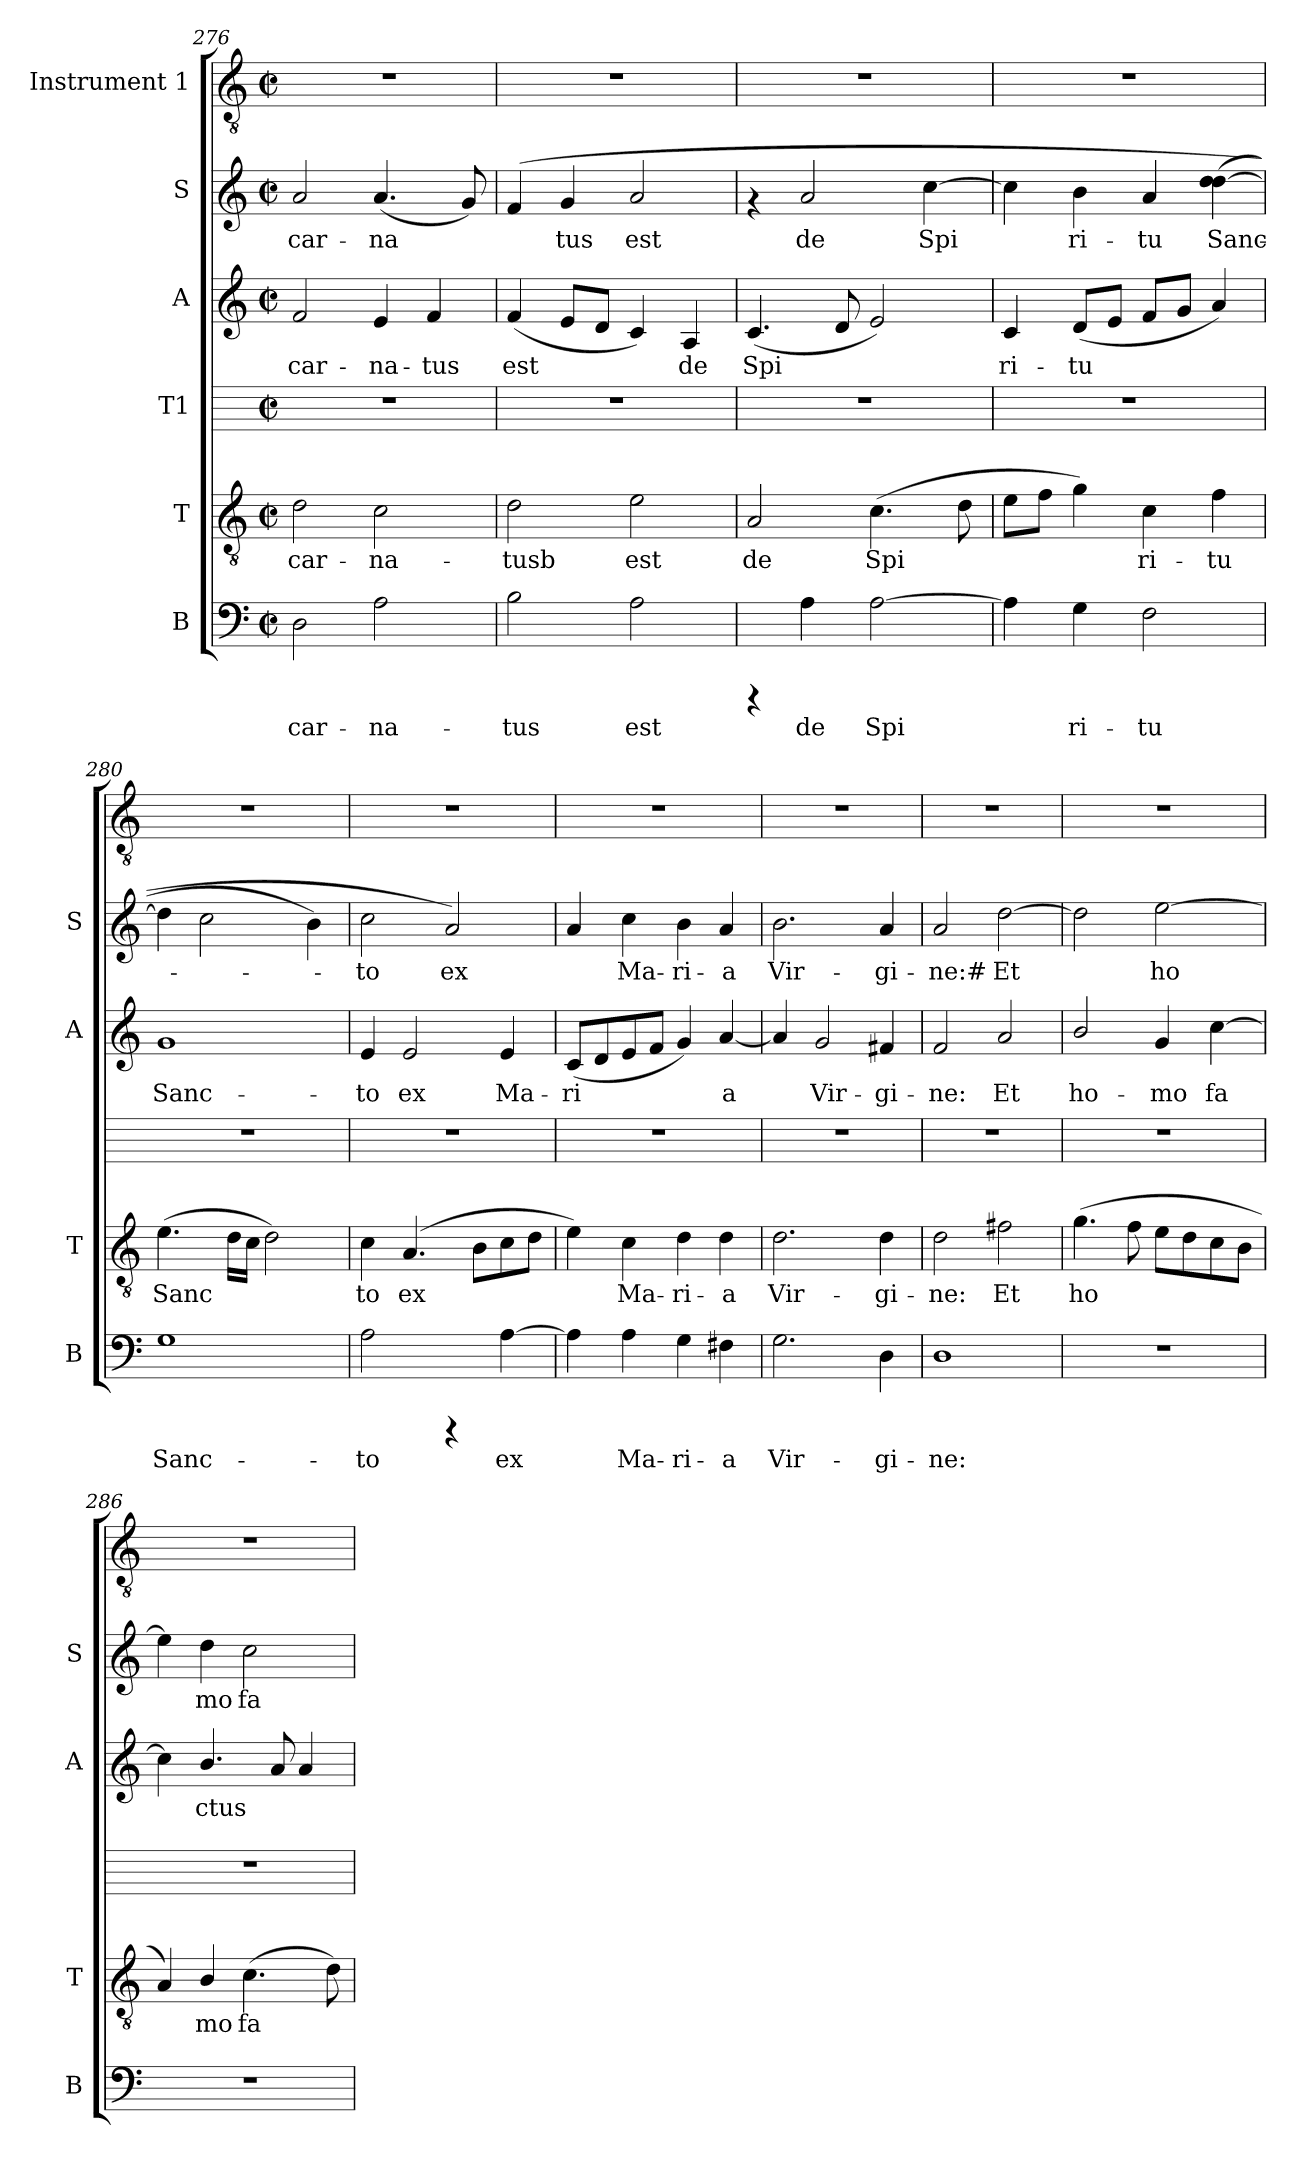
**kern	**text	**kern	**text	**kern	**kern	**text	**kern	**text	**kern
*part6	*part6	*part5	*part5	*part4	*part3	*part3	*part2	*part2	*part1
*staff6	*staff6	*staff5	*staff5	*staff4	*staff3	*staff3	*staff2	*staff2	*staff1
*I"B	*	*I"T	*	*I"T1	*I"A	*	*I"S	*	*I"Instrument 1
*I'B	*	*I'T	*	*	*I'A	*	*I'S	*	*
*clefF4	*	*clefGv2	*	*	*clefG2	*	*clefG2	*	*clefGv2
*k[]	*	*k[]	*	*k[]	*k[]	*	*k[]	*	*k[]
*C:	*	*C:	*	*C:	*C:	*	*C:	*	*C:
*M2/2	*	*M2/2	*	*M2/2	*M2/2	*	*M2/2	*	*M2/2
*met(c|)	*	*met(c|)	*	*met(c|)	*met(c|)	*	*met(c|)	*	*met(c|)
=276	=276	=276	=276	=276	=276	=276	=276	=276	=276
!	!LO:LY:b:cj	!	!LO:LY:b:cj	!	!	!LO:LY:b:cj	!	!LO:LY:b:cj	!
2D\	-car-	2d\	-car-	1r	2f/	-car-	2a/	-car-	1r
!	!LO:LY:b:cj	!	!LO:LY:b:cj	!	!	!LO:LY:b:cj	!	!LO:LY:b:cj	!
2A\	-na-	2c\	-na-	.	4e/	-na-	(<4.a/	-na-	.
!	!	!	!	!	!	!LO:LY:b:cj	!	!	!
.	.	.	.	.	4f/	-tus	.	.	.
!	!	!	!	!	!	!	!	!LO:LY:b:cj	!
.	.	.	.	.	.	.	8g/)	-	.
!!LO:PB:g=z
=277	=277	=277	=277	=277	=277	=277	=277	=277	=277
!	!LO:LY:b:cj	!	!LO:LY:b:cj	!	!	!LO:LY:b:cj	!	!LO:LY:b:cj	!
2B\	-tus	2d\	-tusb	1r	(<4f/	est	(<4f/	-	1r
!	!	!	!	!	!	!LO:LY:b:cj	!	!LO:LY:b:cj	!
.	.	.	.	.	8e/L	.	4g/	-tus	.
!	!	!	!	!	!	!LO:LY:b:cj	!	!	!
.	.	.	.	.	8d/J	.	.	.	.
!	!LO:LY:b:cj	!	!LO:LY:b:cj	!	!	!LO:LY:b:cj	!	!LO:LY:b:cj	!
2A\	est	2e\	est	.	4c/)	.	2a/	est	.
!	!	!	!	!	!	!LO:LY:b:cj	!	!	!
.	.	.	.	.	4A/	de	.	.	.
=278	=278	=278	=278	=278	=278	=278	=278	=278	=278
!	!	!	!LO:LY:b:cj	!	!	!LO:LY:b:cj	!	!	!
4rCCC	.	2A/	de	1r	(<4.c/	Spi-	4rf	.	1r
!	!LO:LY:b:cj	!	!	!	!	!	!	!LO:LY:b:cj	!
4A\	de	.	.	.	.	.	2a/	de	.
!	!	!	!	!	!	!LO:LY:b:cj	!	!	!
.	.	.	.	.	8d/	-	.	.	.
!	!LO:LY:b:cj	!	!LO:LY:b:cj	!	!	!LO:LY:b:cj	!	!	!
[>2A\	Spi-	(>4.c\	Spi-	.	2e/)	.	.	.	.
!	!	!	!	!	!	!	!	!LO:LY:b:cj	!
.	.	.	.	.	.	.	[>4cc\	Spi-	.
!	!	!	!LO:LY:b:cj	!	!	!	!	!	!
.	.	8d\	-	.	.	.	.	.	.
=279	=279	=279	=279	=279	=279	=279	=279	=279	=279
!	!LO:LY:b:cj	!	!LO:LY:b:cj	!	!	!LO:LY:b:cj	!	!LO:LY:b:cj	!
4A\]	--	8e\L	-	1r	4c/	ri-	4cc\]	--	1r
!	!	!	!LO:LY:b:cj	!	!	!	!	!	!
.	.	8f\J	--	.	.	.	.	.	.
!	!LO:LY:b:cj	!	!LO:LY:b:cj	!	!	!LO:LY:b:cj	!	!LO:LY:b:cj	!
4G\	-ri-	4g\)	--	.	(<8d/L	-tu	4b\	-ri-	.
!	!	!	!	!	!	!LO:LY:b:cj	!	!	!
.	.	.	.	.	8e/J	.	.	.	.
!	!LO:LY:b:cj	!	!LO:LY:b:cj	!	!	!LO:LY:b:cj	!	!LO:LY:b:cj	!
2F\	-tu	4c\	-ri-	.	8f/L	.	4a/	-tu	.
!	!	!	!	!	!	!LO:LY:b:cj	!	!	!
.	.	.	.	.	8g/J	.	.	.	.
!	!	!	!LO:LY:b:cj	!	!	!LO:LY:b:cj	!	!LO:LY:b:cj	!
.	.	4f\	-tu	.	4a/)	.	(>4dd\ [>4dd\	Sanc-	.
=280	=280	=280	=280	=280	=280	=280	=280	=280	=280
!	!LO:LY:b:cj	!	!LO:LY:b:cj	!	!	!LO:LY:b:cj	!	!	!
1G	Sanc-	(>4.e\	Sanc-	1r	1g	Sanc-	4dd\]	.	1r
.	.	.	.	.	.	.	2cc\	.	.
!	!	!	!LO:LY:b:cj	!	!	!	!	!	!
.	.	16d\L	-	.	.	.	.	.	.
!	!	!	!LO:LY:b:cj	!	!	!	!	!	!
.	.	16c\J	.	.	.	.	.	.	.
!	!	!	!LO:LY:b:cj	!	!	!	!	!	!
.	.	2d\)	.	.	.	.	.	.	.
.	.	.	.	.	.	.	4b\)	.	.
=281	=281	=281	=281	=281	=281	=281	=281	=281	=281
!	!LO:LY:b:cj	!	!LO:LY:b:cj	!	!	!LO:LY:b:cj	!	!LO:LY:b:cj	!
2A\	-to	4c\	to	1r	4e/	-to	2cc\	-to	1r
!	!	!	!LO:LY:b:cj	!	!	!LO:LY:b:cj	!	!	!
.	.	(<4.A/	ex	.	2e/	ex	.	.	.
!	!	!	!	!	!	!	!	!LO:LY:b:cj	!
4rCCC	.	.	.	.	.	.	2a/)	ex	.
!	!	!	!LO:LY:b:cj	!	!	!	!	!	!
.	.	8B\L	.	.	.	.	.	.	.
!	!LO:LY:b:cj	!	!LO:LY:b:cj	!	!	!LO:LY:b:cj	!	!	!
[<4A\	ex	8c\	.	.	4e/	Ma-	.	.	.
!	!	!	!LO:LY:b:cj	!	!	!	!	!	!
.	.	8d\J	.	.	.	.	.	.	.
!!LO:LB:g=z
=282	=282	=282	=282	=282	=282	=282	=282	=282	=282
!	!LO:LY:b:cj	!	!LO:LY:b:cj	!	!	!LO:LY:b:cj	!	!LO:LY:b:cj	!
4A\]	.	4e\)	.	1r	(<8c/L	-ri-	4a/	.	1r
!	!	!	!	!	!	!LO:LY:b:cj	!	!	!
.	.	.	.	.	8d/	--	.	.	.
!	!LO:LY:b:cj	!	!LO:LY:b:cj	!	!	!LO:LY:b:cj	!	!LO:LY:b:cj	!
4A\	Ma-	4c\	Ma-	.	8e/	--	4cc\	Ma-	.
!	!	!	!	!	!	!LO:LY:b:cj	!	!	!
.	.	.	.	.	8f/J	--	.	.	.
!	!LO:LY:b:cj	!	!LO:LY:b:cj	!	!	!LO:LY:b:cj	!	!LO:LY:b:cj	!
4G\	-ri-	4d\	-ri-	.	4g/)	--	4b\	-ri-	.
!	!LO:LY:b:cj	!	!LO:LY:b:cj	!	!	!LO:LY:b:cj	!	!LO:LY:b:cj	!
4F#X\	-a	4d\	-a	.	[<4a/	-a	4a/	-a	.
=283	=283	=283	=283	=283	=283	=283	=283	=283	=283
!	!LO:LY:b:cj	!	!LO:LY:b:cj	!	!	!LO:LY:b:cj	!	!LO:LY:b:cj	!
2.G\	Vir-	2.d\	Vir-	1r	4a/]	.	2.b\	Vir-	1r
!	!	!	!	!	!	!LO:LY:b:cj	!	!	!
.	.	.	.	.	2g/	Vir-	.	.	.
!	!LO:LY:b:cj	!	!LO:LY:b:cj	!	!	!LO:LY:b:cj	!	!LO:LY:b:cj	!
4D\	-gi-	4d\	-gi-	.	4f#X/	-gi-	4a/	-gi-	.
=284	=284	=284	=284	=284	=284	=284	=284	=284	=284
!	!LO:LY:b:cj	!	!LO:LY:b:cj	!	!	!LO:LY:b:cj	!	!LO:LY:b:cj	!
1D	-ne:	2d\	-ne:	1r	2f/	-ne:	2a/	-ne:#	1r
!	!	!	!LO:LY:b:cj	!	!	!LO:LY:b:cj	!	!LO:LY:b:cj	!
.	.	2f#X\	Et	.	2a/	Et	[>2dd\	Et	.
=285	=285	=285	=285	=285	=285	=285	=285	=285	=285
!	!	!	!LO:LY:b:cj	!	!	!LO:LY:b:cj	!	!LO:LY:b:cj	!
1r	.	(>4.g\	ho-	1r	2b/	ho-	2dd\]	.	1r
!	!	!	!LO:LY:b:cj	!	!	!	!	!	!
.	.	8f\	-	.	.	.	.	.	.
!	!	!	!LO:LY:b:cj	!	!	!LO:LY:b:cj	!	!LO:LY:b:cj	!
.	.	8e\L	.	.	4g/	-mo	[>2ee\	ho-	.
!	!	!	!LO:LY:b:cj	!	!	!	!	!	!
.	.	8d\	.	.	.	.	.	.	.
!	!	!	!LO:LY:b:cj	!	!	!LO:LY:b:cj	!	!	!
.	.	8c\	.	.	[>4cc\	fa-	.	.	.
!	!	!	!LO:LY:b:cj	!	!	!	!	!	!
.	.	8B\J	.	.	.	.	.	.	.
=286	=286	=286	=286	=286	=286	=286	=286	=286	=286
!	!	!	!LO:LY:b:cj	!	!	!LO:LY:b:cj	!	!LO:LY:b:cj	!
1r	.	4A/)	-	1r	4cc\]	--	4ee\]	--	1r
!	!	!	!LO:LY:b:cj	!	!	!LO:LY:b:cj	!	!LO:LY:b:cj	!
.	.	4B/	-mo	.	4.b/	-ctus	4dd\	-mo	.
!	!	!	!LO:LY:b:cj	!	!	!	!	!LO:LY:b:cj	!
.	.	(>4.c\	fa-	.	.	.	2cc\	fa-	.
!	!	!	!	!	!	!LO:LY:b:cj	!	!	!
.	.	.	.	.	8a/	.	.	.	.
!	!	!	!	!	!	!LO:LY:b:cj	!	!	!
.	.	.	.	.	4a/	.	.	.	.
!	!	!	!LO:LY:b:cj	!	!	!	!	!	!
.	.	8d\)	-	.	.	.	.	.	.
=	=	=	=	=	=	=	=	=	=
*-	*-	*-	*-	*-	*-	*-	*-	*-	*-
